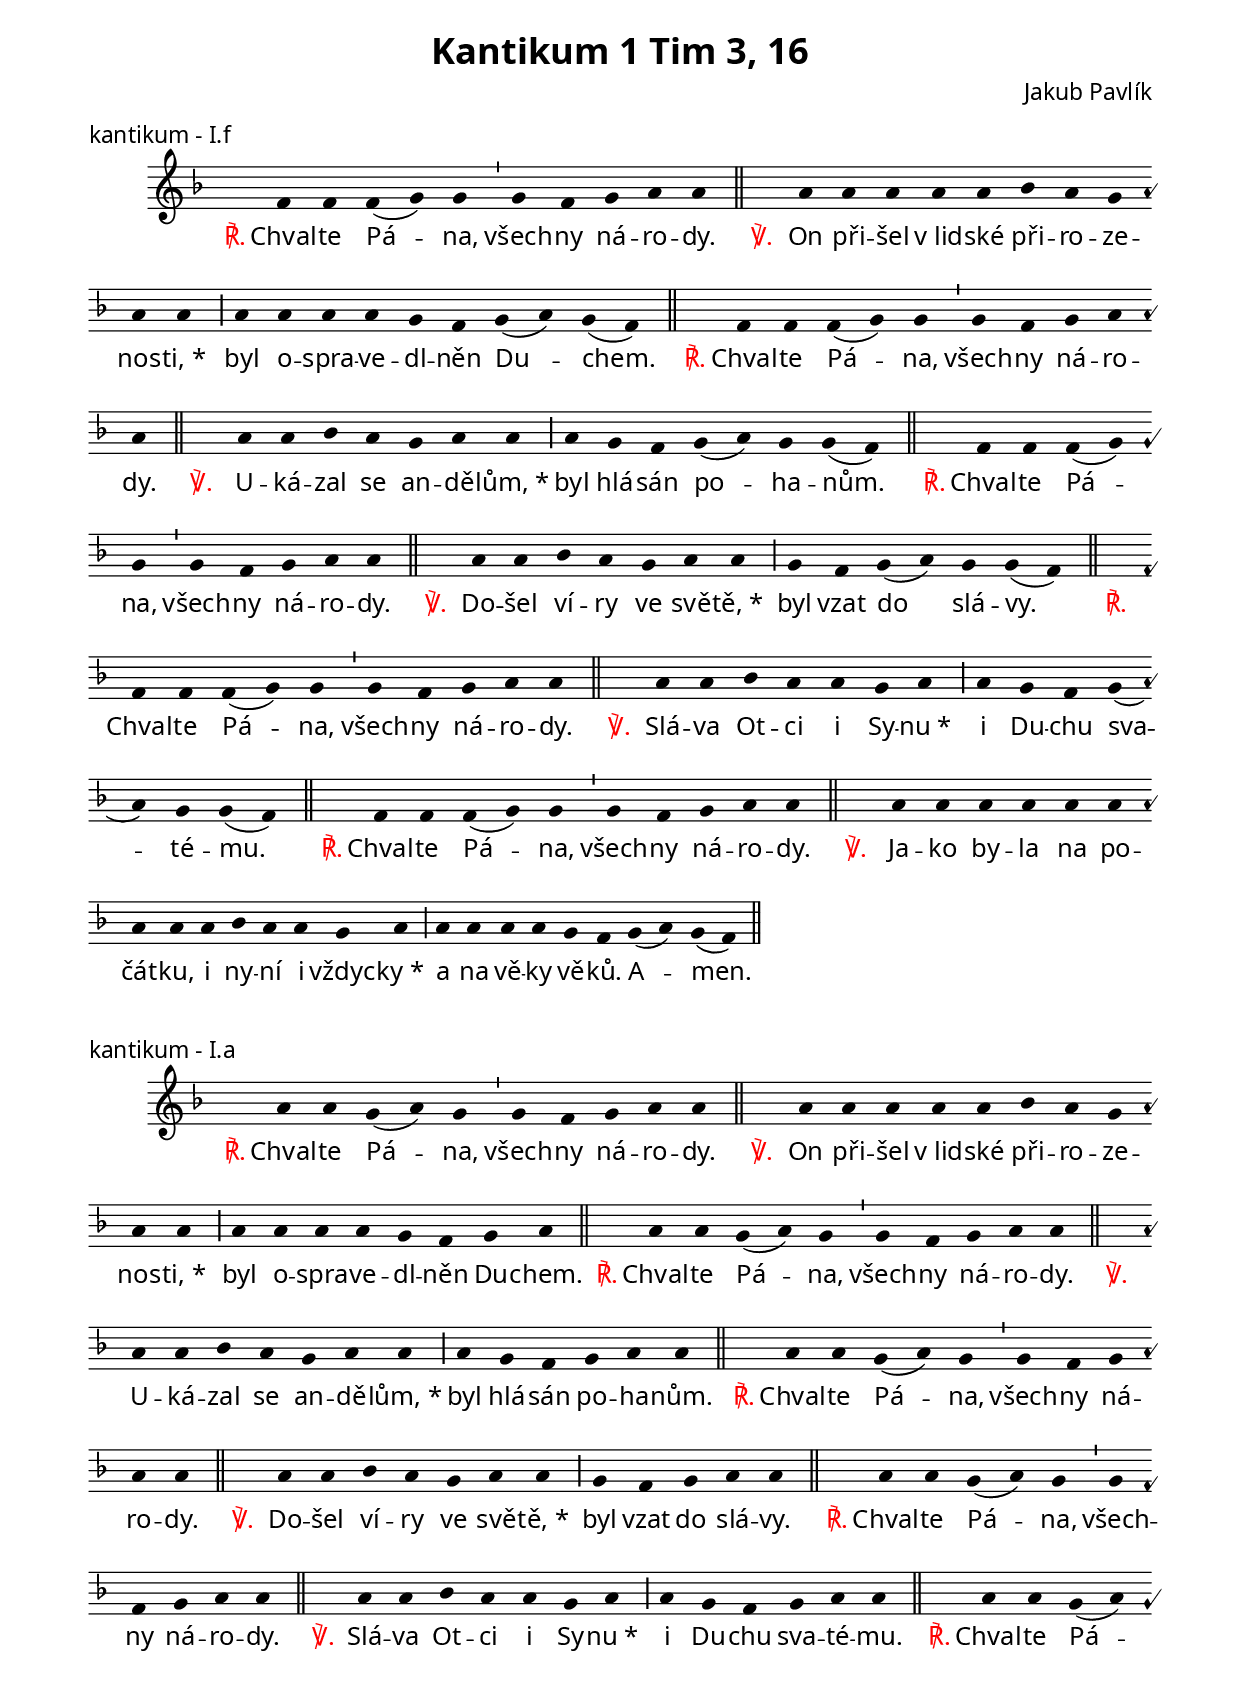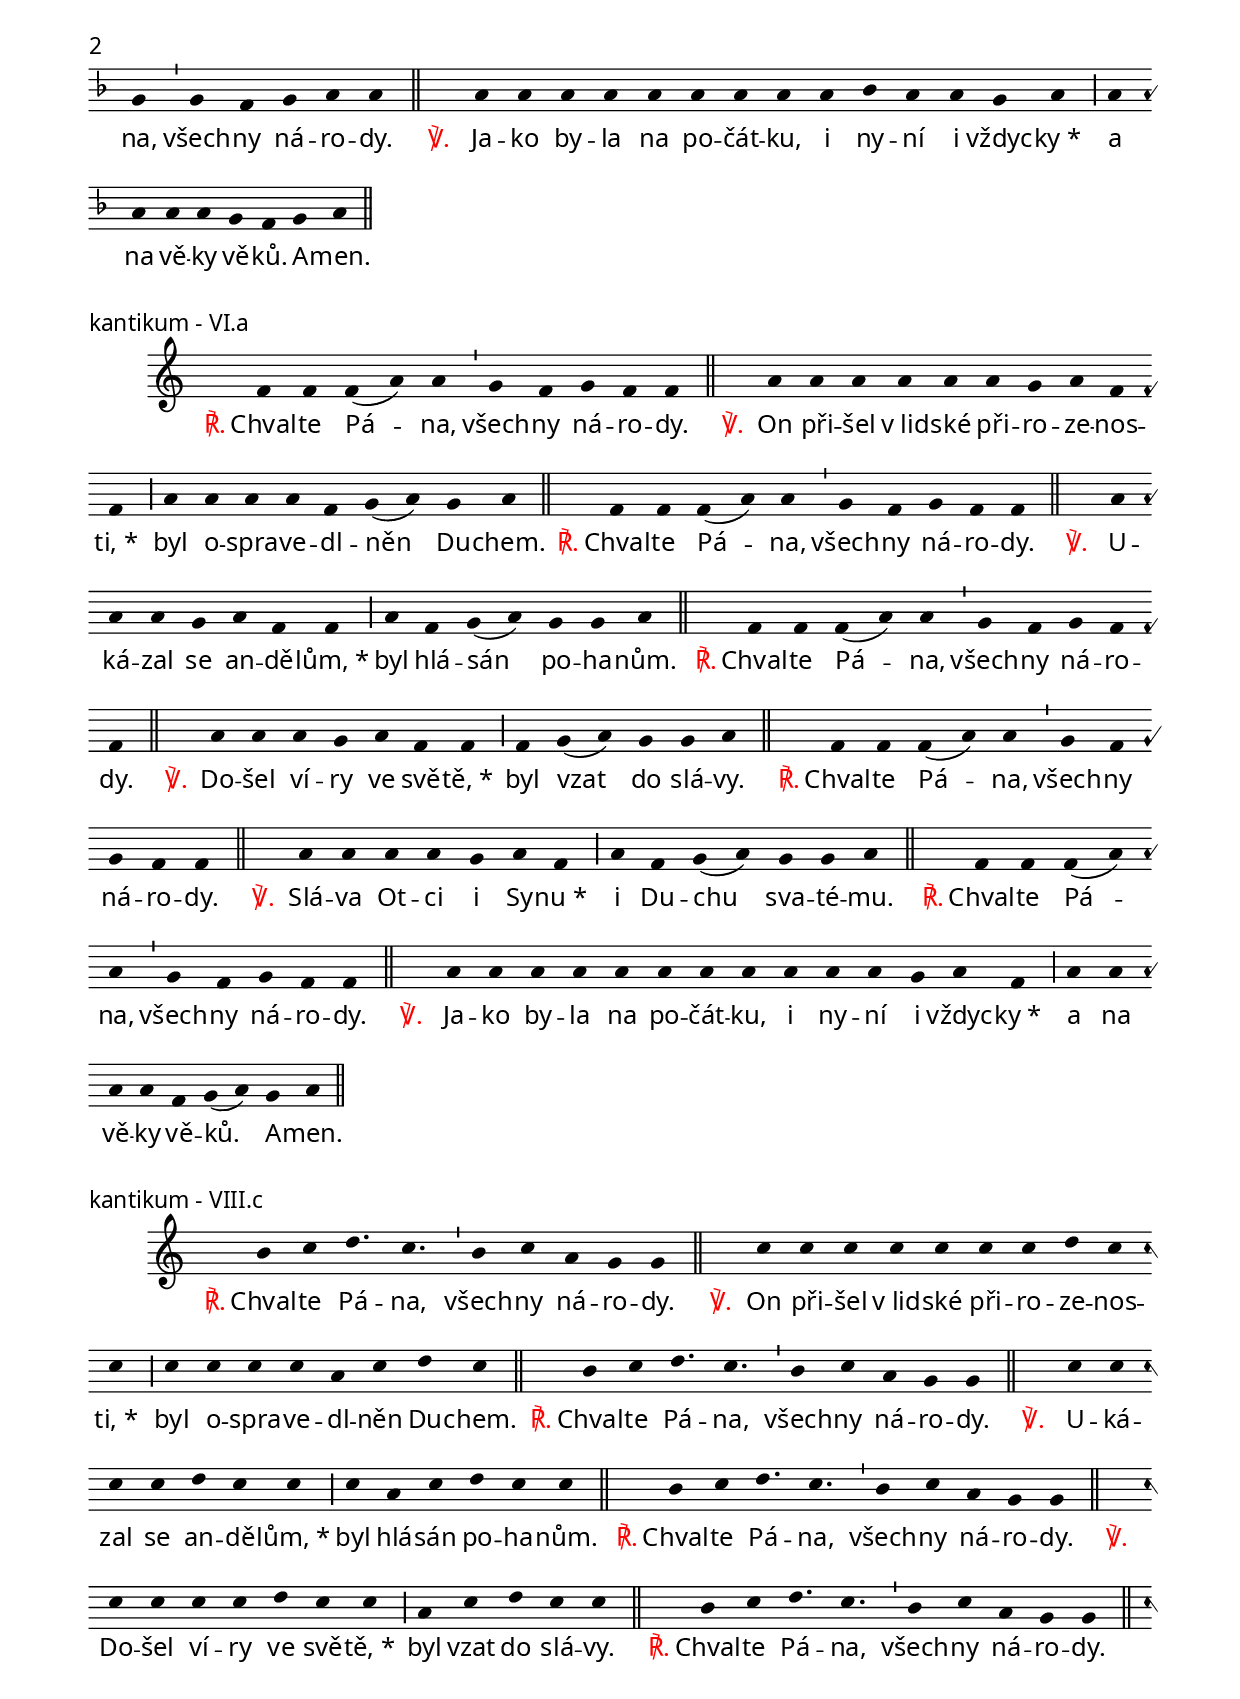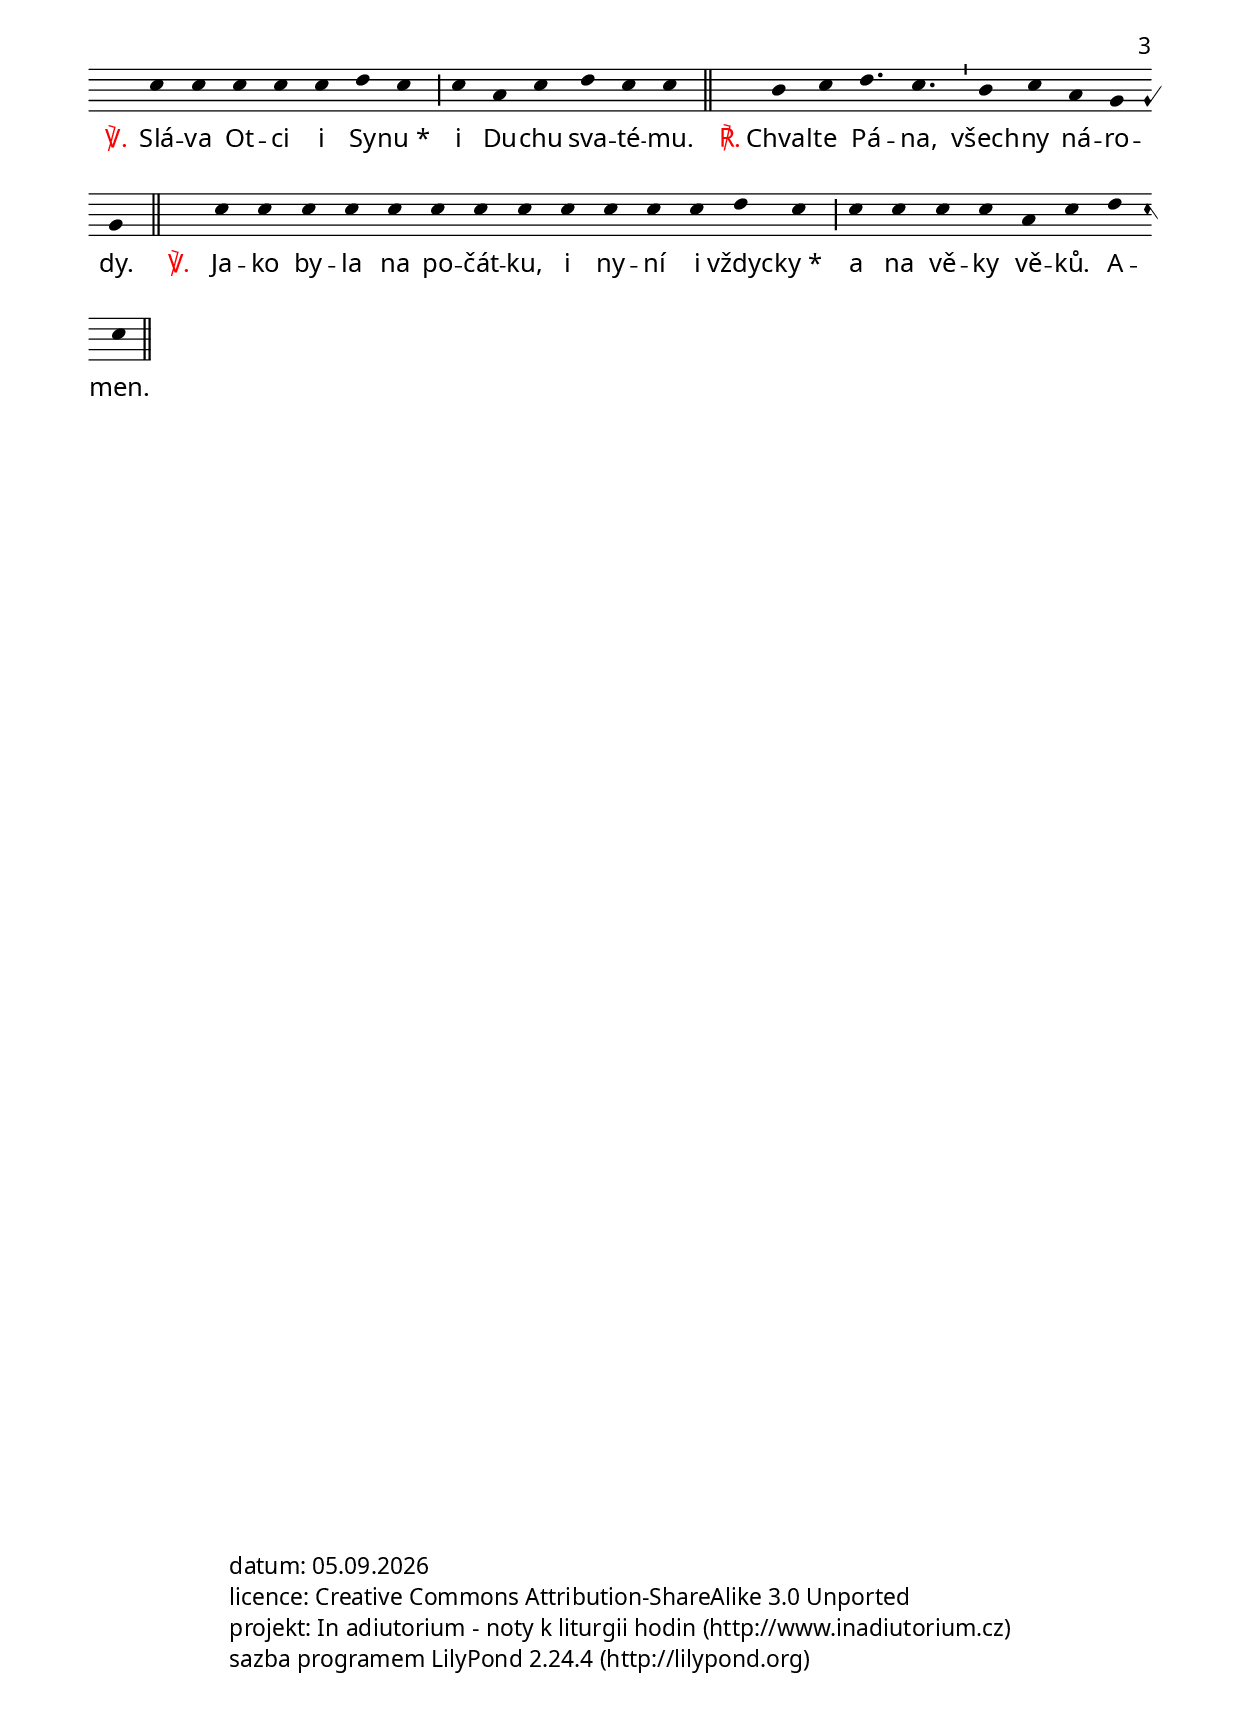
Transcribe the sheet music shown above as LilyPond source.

\version "2.19.80"

\header {
  title = "Kantikum 1 Tim 3, 16"
  composer = "Jakub Pavlík"
}

\include "spolecne.ly"

tResp = \lyricmode { \Response Chval -- te Pá -- na, všech -- ny ná -- ro -- dy. }
text = \lyricmode {
  \tResp
  \Verse On při -- šel v_lid -- ské při -- ro -- ze -- nos -- ti,_*
  byl o -- spra -- ve -- dl -- něn Du -- chem.
  \tResp
  \Verse U -- ká -- zal se an -- dě -- lům,_*
  byl hlá -- sán po -- ha -- nům.
  \tResp
  \Verse Do -- šel ví -- ry ve svě -- tě,_*
  byl vzat do slá -- vy.
  \tResp
  \Verse Slá -- va Ot -- ci i Sy -- nu_*
  i Du -- chu sva -- té -- mu.
  \tResp
  \Verse Ja -- ko by -- la na po -- čát -- ku, i ny -- ní i vždyc -- ky_*
  a na vě -- ky vě -- ků. A -- men.
}

mRespI = \relative c' { \neviditelna f f4 f f( g) g \barMin g f g a a \barFinalis }
\score {
  \relative c''  {
    \key f \major
    \choralniRezim
    \mRespI
    \neviditelna a
    a4 a a a a bes a g a a \barMaior
    a a a a g f g( a) g( f) \barFinalis
    \mRespI
    \neviditelna a
    a4 a bes a g a a \barMaior
    a g f g( a) g g( f) \barFinalis
    \mRespI
    \neviditelna a
    a4 a bes a g a a \barMaior
    g f g( a) g g( f) \barFinalis
    \mRespI
    \neviditelna a
    a4 a bes a a g a \barMaior
    a g f g( a) g g( f) \barFinalis
    \mRespI
    \neviditelna a
    a4 a a a a a a a a bes a a g a \barMaior
    a a a a g f g( a) g( f) \barFinalis
  }
  \addlyrics { \text }
  \header {
    quid = "kantikum"
    modus = "I"
    differentia = "f"
    piece = \markup\sestavTitulekBezZalmu
  }
}

mRespIa = \relative c'' { \neviditelna a a4 a g( a) g \barMin g f g a a \barFinalis }
\score {
  \relative c''  {
    \key f \major
    \choralniRezim
    \mRespIa
    \neviditelna a
    a4 a a a a bes a g a a \barMaior
    a a a a g f g a \barFinalis
    \mRespIa
    \neviditelna a
    a4 a bes a g a a \barMaior
    a g f g a a \barFinalis
    \mRespIa
    \neviditelna a
    a4 a bes a g a a \barMaior
    g f g a a \barFinalis
    \mRespIa
    \neviditelna a
    a4 a bes a a g a \barMaior
    a g f g a a \barFinalis
    \mRespIa
    \neviditelna a
    a4 a a a a a a a a bes a a g a \barMaior
    a a a a g f g a \barFinalis
  }
  \addlyrics { \text }
  \header {
    quid = "kantikum"
    modus = "I"
    differentia = "a"
    piece = \markup\sestavTitulekBezZalmu
  }
}

mRespVI = \relative c' { \neviditelna f f4 f f( a) a \barMin g f g f f \barFinalis }
\score {
  \relative c''  {
    \choralniRezim
    \mRespVI
    \neviditelna a
    a4 a a a a a g a f f \barMaior
    a a a a f g( a) g a \barFinalis
    \mRespVI
    \neviditelna a
    a4 a a g a f f \barMaior
    a f g( a) g g a \barFinalis
    \mRespVI
    \neviditelna a
    a4 a a g a f f \barMaior
    f g( a) g g a \barFinalis
    \mRespVI
    \neviditelna a
    a4 a a a g a f \barMaior
    a f g( a) g g a \barFinalis
    \mRespVI
    \neviditelna a
    a4 a a a a a a a a a a g a f \barMaior
    a a a a f g( a) g a \barFinalis
  }
  \addlyrics { \text }
  \header {
    quid = "kantikum"
    modus = "VI"
    differentia = "a"
    piece = \markup\sestavTitulekBezZalmu
  }
}

mRespVIII = \relative c'' { \neviditelna c b4 c d4. c \barMin b4 c a g g \barFinalis }
\score {
  \relative c''  {
    \choralniRezim
    \mRespVIII
    \neviditelna c
    c4 c c c c c c d c c \barMaior
    c c c c a c d c \barFinalis
    \mRespVIII
    \neviditelna c
    c4 c c c d c c \barMaior
    c a c d c c \barFinalis
    \mRespVIII
    \neviditelna c
    c4 c c c d c c \barMaior
    a c d c c \barFinalis
    \mRespVIII
    \neviditelna c
    c4 c c c c d c \barMaior
    c a c d c c \barFinalis
    \mRespVIII
    \neviditelna c
    c4 c c c c c c c c c c c d c \barMaior
    c c c c a c d c \barFinalis
  }
  \addlyrics { \text }
  \header {
    quid = "kantikum"
    modus = "VIII"
    differentia = "c"
    piece = \markup\sestavTitulekBezZalmu
  }
}
